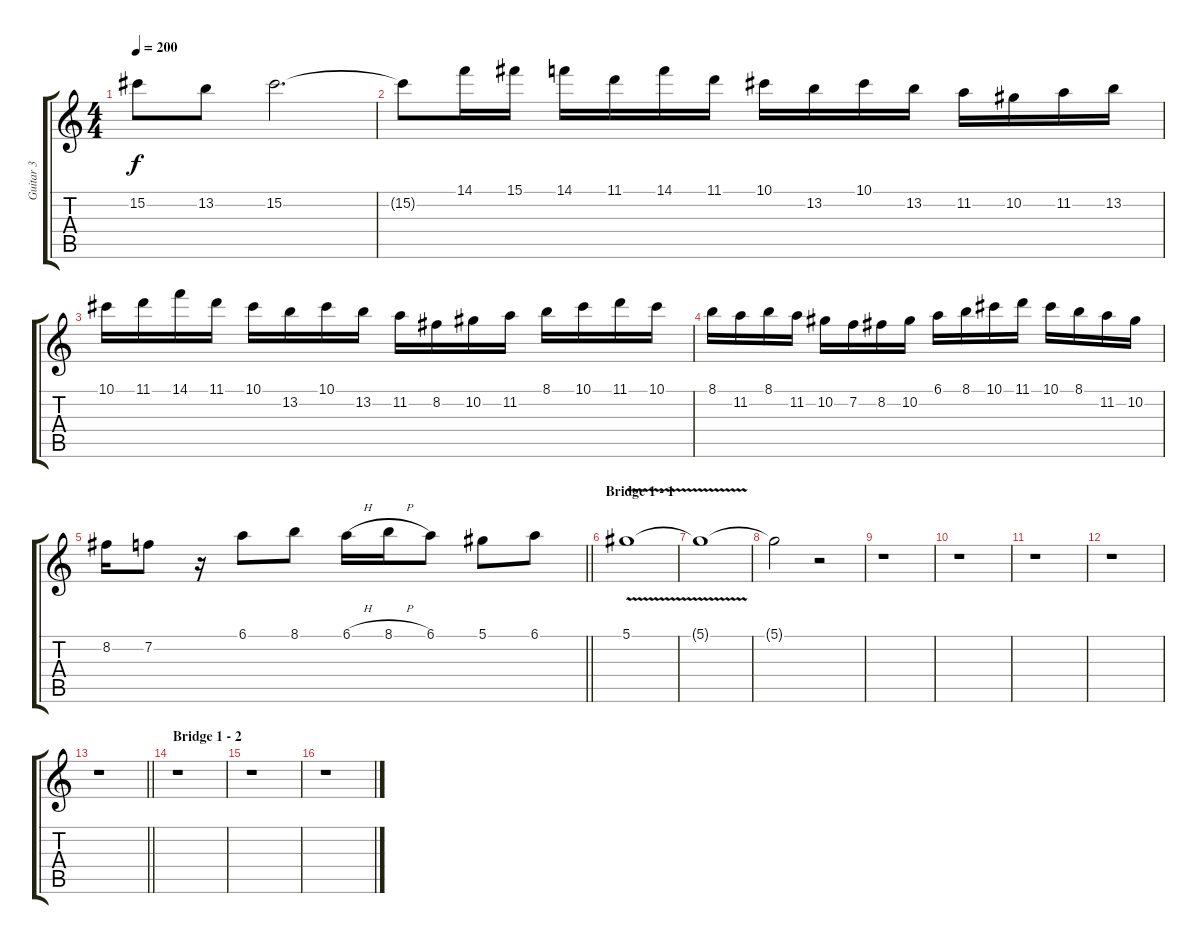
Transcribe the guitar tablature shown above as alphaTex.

\track ("Guitar 3" "Guitar 3") {instrument distortionguitar}
\staff {score tabs}
\tuning (Eb4 Bb3 Gb3 Db3 Ab2 Db2) {hide}
\ts (4 4)
\tempo 200
\clef g2
\ks c
15.2{t}.8{dy f} 13.2.8 15.2.2{d} |
15.2{t}.8 14.1.16 15.1.16 14.1.16 11.1.16 14.1.16 11.1.16 10.1.16 13.2.16 10.1.16 13.2.16 11.2.16 10.2.16 11.2.16 13.2.16 |
10.1.16 11.1.16 14.1.16 11.1.16 10.1.16 13.2.16 10.1.16 13.2.16 11.2.16 8.2.16 10.2.16 11.2.16 8.1.16 10.1.16 11.1.16 10.1.16 |
8.1.16 11.2.16 8.1.16 11.2.16 10.2.16 7.2.16 8.2.16 10.2.16 6.1.16 8.1.16 10.1.16 11.1.16 10.1.16 8.1.16 11.2.16 10.2.16 |
\barLineRight lightlight
8.2.16 7.2.8 r.16 6.1.8 8.1.8 6.1{h}.16 8.1{h}.16 6.1.8 5.1.8 6.1.8 |
\section ("" "Bridge 1 - 1")
5.1{v}.1 |
5.1{t}.1 |
5.1{t}.2 r.2 |
r.1 |
r.1 |
r.1 |
r.1 |
\barLineRight lightlight
r.1 |
\section ("" "Bridge 1 - 2")
r.1 |
r.1 |
r.1
